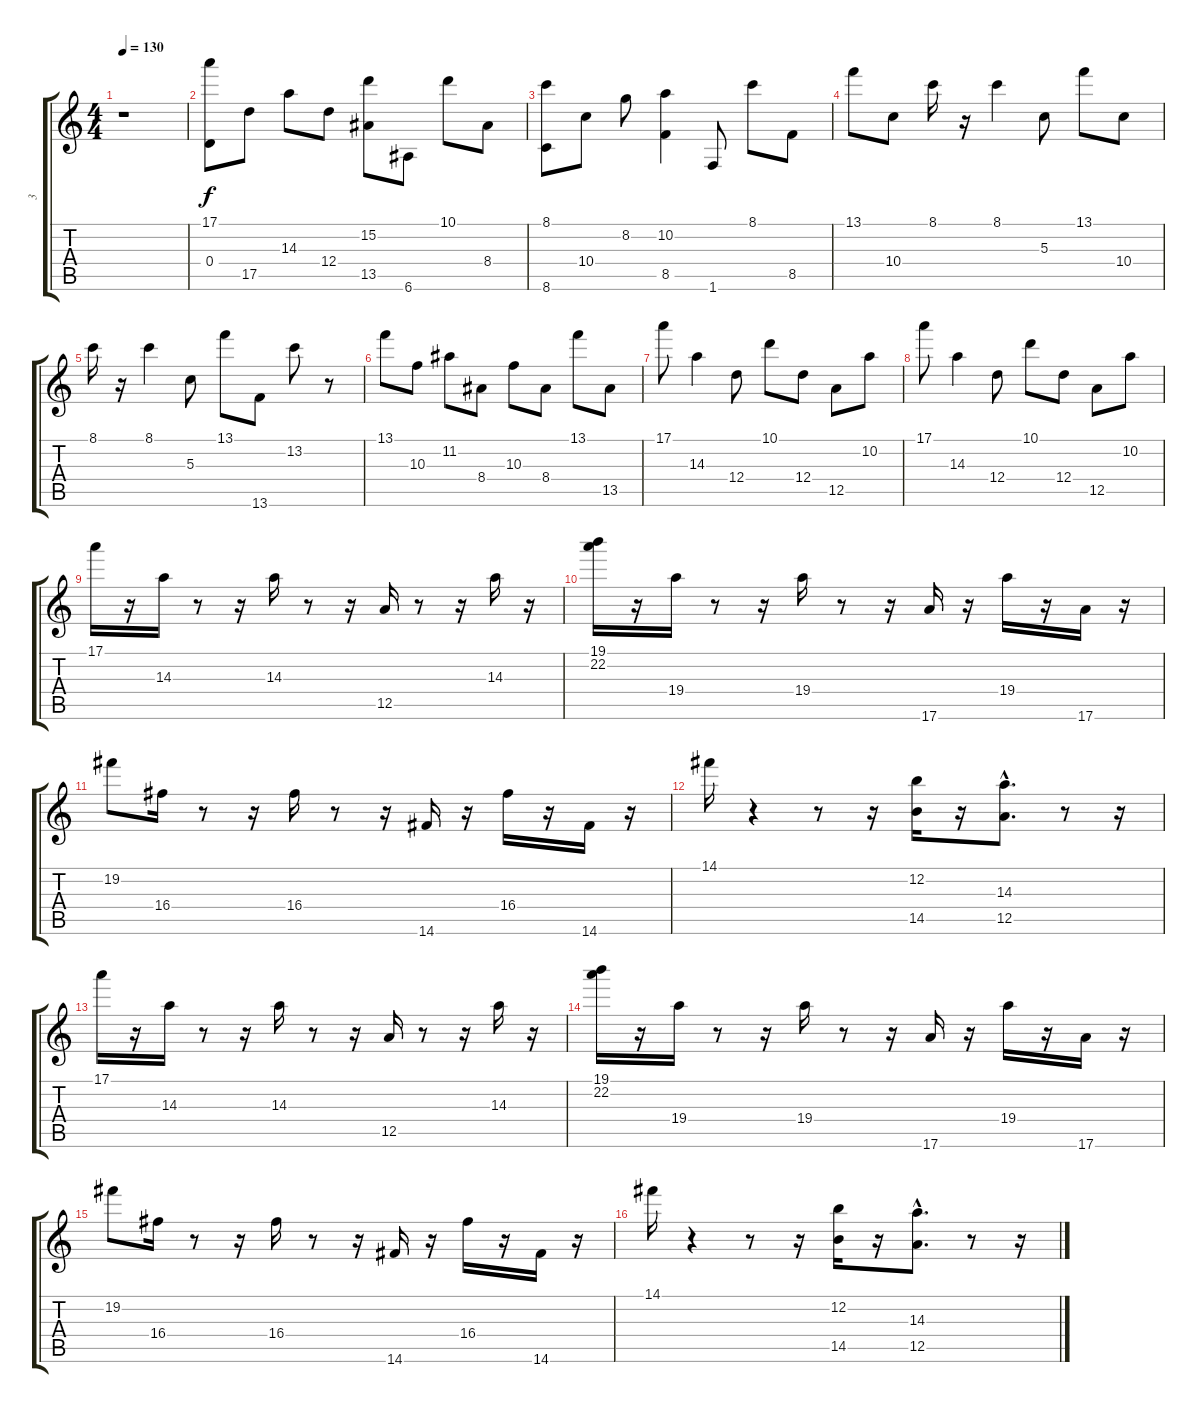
\track ("3" "3") {instrument acousticguitarnylon}
\staff {score tabs}
\tuning (E4 B3 G3 D3 A2 E2) {hide}
\ts (4 4)
\tempo 130
\clef g2
\ks c
r.1{dy f} |
(17.1 0.4).8 17.5.8 14.3.8 12.4.8 (15.2 13.5).8 6.6.8 10.1.8 8.4.8 |
(8.1 8.6).8 10.4.8 8.2.8 (10.2 8.5).4 1.6.8 8.1.8 8.5.8 |
13.1.8 10.4.8 8.1.16 r.16 8.1.4 5.3.8 13.1.8 10.4.8 |
8.1.16 r.16 8.1.4 5.3.8 13.1.8 13.6.8 13.2.8 r.8 |
13.1.8 10.3.8 11.2.8 8.4.8 10.3.8 8.4.8 13.1.8 13.5.8 |
17.1.8 14.3.4 12.4.8 10.1.8 12.4.8 12.5.8 10.2.8 |
17.1.8 14.3.4 12.4.8 10.1.8 12.4.8 12.5.8 10.2.8 |
17.1.16 r.16 14.3.16 r.8 r.16 14.3.16 r.8 r.16 12.5.16 r.8 r.16 14.3.16 r.16 |
(19.1 22.2).16 r.16 19.4.16 r.8 r.16 19.4.16 r.8 r.16 17.6.16 r.16 19.4.16 r.16 17.6.16 r.16 |
19.2.8 16.4.16 r.8 r.16 16.4.16 r.8 r.16 14.6.16 r.16 16.4.16 r.16 14.6.16 r.16 |
14.1.16 r.4 r.8 r.16 (12.2 14.5).16 r.16 (14.3{hac} 12.5{hac}).8{d} r.8 r.16 |
17.1.16 r.16 14.3.16 r.8 r.16 14.3.16 r.8 r.16 12.5.16 r.8 r.16 14.3.16 r.16 |
(19.1 22.2).16 r.16 19.4.16 r.8 r.16 19.4.16 r.8 r.16 17.6.16 r.16 19.4.16 r.16 17.6.16 r.16 |
19.2.8 16.4.16 r.8 r.16 16.4.16 r.8 r.16 14.6.16 r.16 16.4.16 r.16 14.6.16 r.16 |
14.1.16 r.4 r.8 r.16 (12.2 14.5).16 r.16 (14.3{hac} 12.5{hac}).8{d} r.8 r.16
